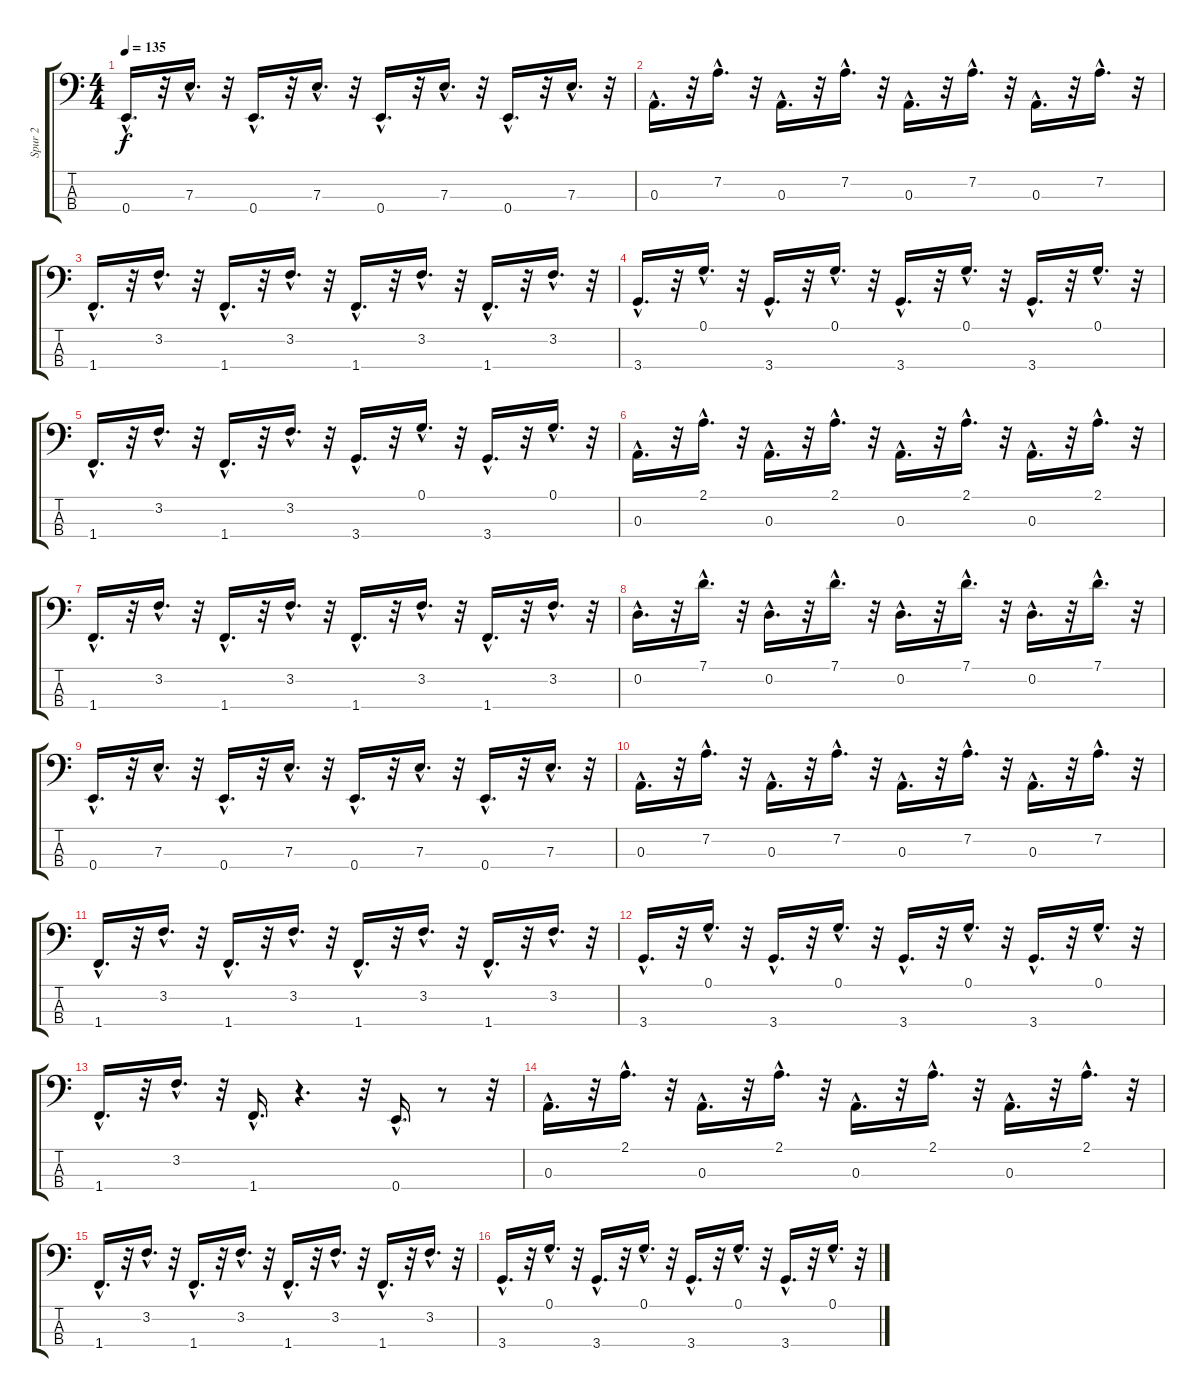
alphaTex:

\track ("Spur 2" "Spur 2") {instrument fretlessbass}
\staff {score tabs}
\tuning (G2 D2 A1 E1) {hide}
\ts (4 4)
\tempo 135
\clef f4
\ks c
0.4{hac}.16{d dy f} r.32 7.3{hac}.16{d} r.32 0.4{hac}.16{d} r.32 7.3{hac}.16{d} r.32 0.4{hac}.16{d} r.32 7.3{hac}.16{d} r.32 0.4{hac}.16{d} r.32 7.3{hac}.16{d} r.32 |
0.3{hac}.16{d} r.32 7.2{hac}.16{d} r.32 0.3{hac}.16{d} r.32 7.2{hac}.16{d} r.32 0.3{hac}.16{d} r.32 7.2{hac}.16{d} r.32 0.3{hac}.16{d} r.32 7.2{hac}.16{d} r.32 |
1.4{hac}.16{d} r.32 3.2{hac}.16{d} r.32 1.4{hac}.16{d} r.32 3.2{hac}.16{d} r.32 1.4{hac}.16{d} r.32 3.2{hac}.16{d} r.32 1.4{hac}.16{d} r.32 3.2{hac}.16{d} r.32 |
3.4{hac}.16{d} r.32 0.1{hac}.16{d} r.32 3.4{hac}.16{d} r.32 0.1{hac}.16{d} r.32 3.4{hac}.16{d} r.32 0.1{hac}.16{d} r.32 3.4{hac}.16{d} r.32 0.1{hac}.16{d} r.32 |
1.4{hac}.16{d} r.32 3.2{hac}.16{d} r.32 1.4{hac}.16{d} r.32 3.2{hac}.16{d} r.32 3.4{hac}.16{d} r.32 0.1{hac}.16{d} r.32 3.4{hac}.16{d} r.32 0.1{hac}.16{d} r.32 |
0.3{hac}.16{d} r.32 2.1{hac}.16{d} r.32 0.3{hac}.16{d} r.32 2.1{hac}.16{d} r.32 0.3{hac}.16{d} r.32 2.1{hac}.16{d} r.32 0.3{hac}.16{d} r.32 2.1{hac}.16{d} r.32 |
1.4{hac}.16{d} r.32 3.2{hac}.16{d} r.32 1.4{hac}.16{d} r.32 3.2{hac}.16{d} r.32 1.4{hac}.16{d} r.32 3.2{hac}.16{d} r.32 1.4{hac}.16{d} r.32 3.2{hac}.16{d} r.32 |
0.2{hac}.16{d} r.32 7.1{hac}.16{d} r.32 0.2{hac}.16{d} r.32 7.1{hac}.16{d} r.32 0.2{hac}.16{d} r.32 7.1{hac}.16{d} r.32 0.2{hac}.16{d} r.32 7.1{hac}.16{d} r.32 |
0.4{hac}.16{d} r.32 7.3{hac}.16{d} r.32 0.4{hac}.16{d} r.32 7.3{hac}.16{d} r.32 0.4{hac}.16{d} r.32 7.3{hac}.16{d} r.32 0.4{hac}.16{d} r.32 7.3{hac}.16{d} r.32 |
0.3{hac}.16{d} r.32 7.2{hac}.16{d} r.32 0.3{hac}.16{d} r.32 7.2{hac}.16{d} r.32 0.3{hac}.16{d} r.32 7.2{hac}.16{d} r.32 0.3{hac}.16{d} r.32 7.2{hac}.16{d} r.32 |
1.4{hac}.16{d} r.32 3.2{hac}.16{d} r.32 1.4{hac}.16{d} r.32 3.2{hac}.16{d} r.32 1.4{hac}.16{d} r.32 3.2{hac}.16{d} r.32 1.4{hac}.16{d} r.32 3.2{hac}.16{d} r.32 |
3.4{hac}.16{d} r.32 0.1{hac}.16{d} r.32 3.4{hac}.16{d} r.32 0.1{hac}.16{d} r.32 3.4{hac}.16{d} r.32 0.1{hac}.16{d} r.32 3.4{hac}.16{d} r.32 0.1{hac}.16{d} r.32 |
1.4{hac}.16{d} r.32 3.2{hac}.16{d} r.32 1.4{hac}.16{d} r.4{d} r.32 0.4{hac}.16{d} r.8 r.32 |
0.3{hac}.16{d} r.32 2.1{hac}.16{d} r.32 0.3{hac}.16{d} r.32 2.1{hac}.16{d} r.32 0.3{hac}.16{d} r.32 2.1{hac}.16{d} r.32 0.3{hac}.16{d} r.32 2.1{hac}.16{d} r.32 |
1.4{hac}.16{d} r.32 3.2{hac}.16{d} r.32 1.4{hac}.16{d} r.32 3.2{hac}.16{d} r.32 1.4{hac}.16{d} r.32 3.2{hac}.16{d} r.32 1.4{hac}.16{d} r.32 3.2{hac}.16{d} r.32 |
3.4{hac}.16{d} r.32 0.1{hac}.16{d} r.32 3.4{hac}.16{d} r.32 0.1{hac}.16{d} r.32 3.4{hac}.16{d} r.32 0.1{hac}.16{d} r.32 3.4{hac}.16{d} r.32 0.1{hac}.16{d} r.32
